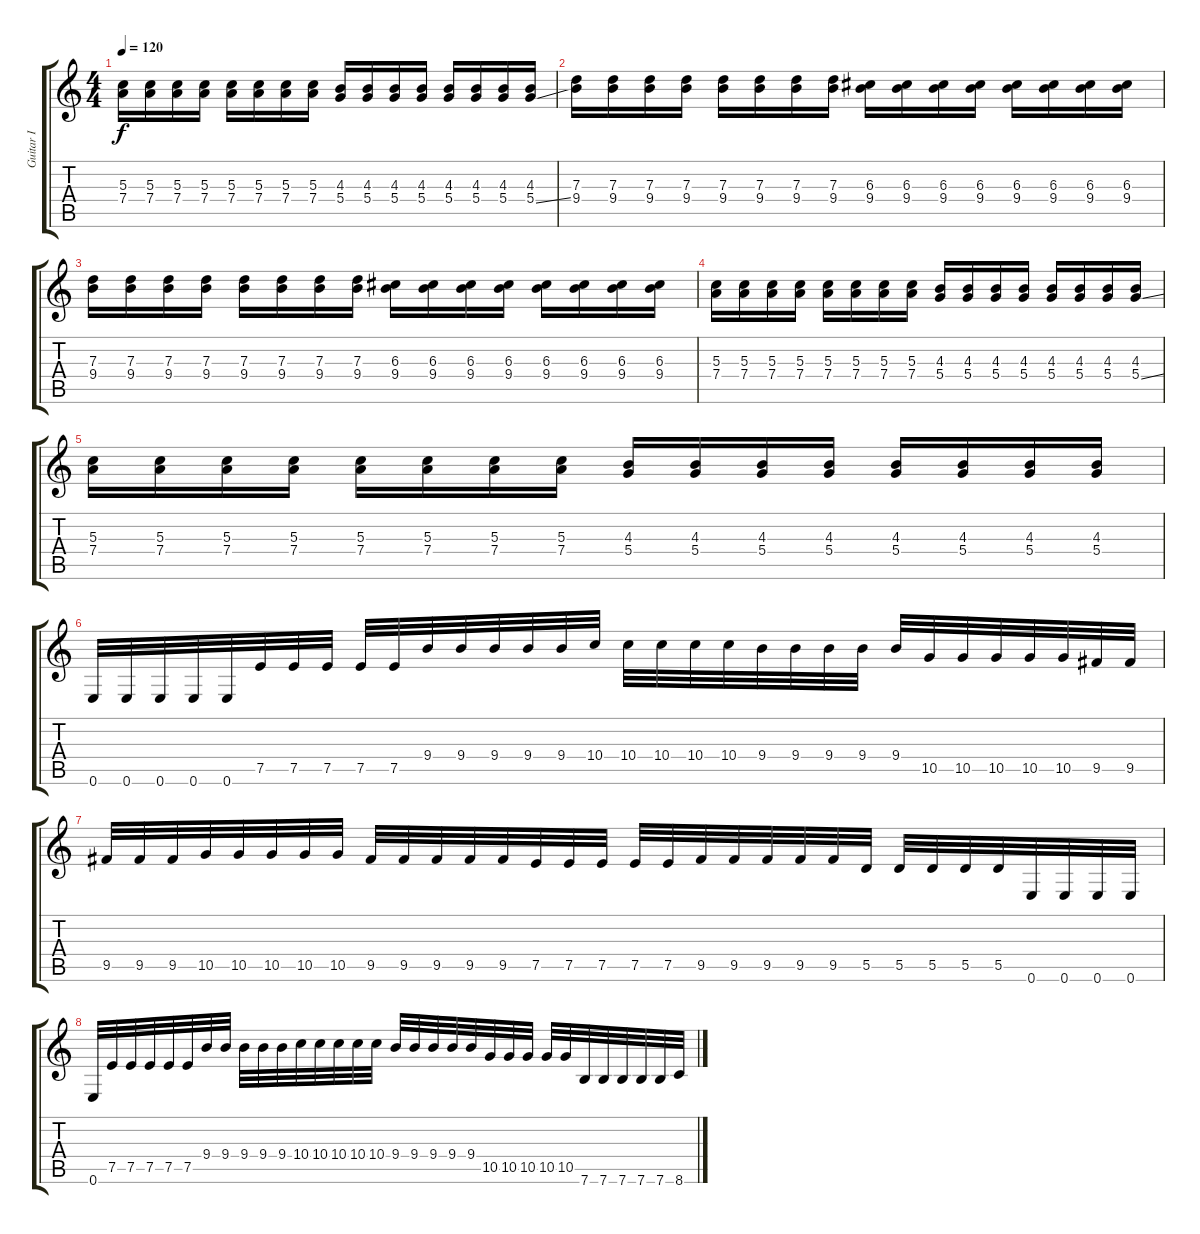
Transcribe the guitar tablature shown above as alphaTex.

\track ("Guitar I" "Guitar I") {instrument distortionguitar}
\staff {score tabs}
\tuning (E4 B3 G3 D3 A2 E2) {hide}
\ts (4 4)
\tempo 120
\clef g2
\ks c
(5.3 7.4).16{dy f} (5.3 7.4).16 (5.3 7.4).16 (5.3 7.4).16 (5.3 7.4).16 (5.3 7.4).16 (5.3 7.4).16 (5.3 7.4).16 (4.3 5.4).16 (4.3 5.4).16 (4.3 5.4).16 (4.3 5.4).16 (4.3 5.4).16 (4.3 5.4).16 (4.3 5.4).16 (4.3 5.4{ss}).16 |
(7.3 9.4).16 (7.3 9.4).16 (7.3 9.4).16 (7.3 9.4).16 (7.3 9.4).16 (7.3 9.4).16 (7.3 9.4).16 (7.3 9.4).16 (6.3 9.4).16 (6.3 9.4).16 (6.3 9.4).16 (6.3 9.4).16 (6.3 9.4).16 (6.3 9.4).16 (6.3 9.4).16 (6.3 9.4).16 |
(7.3 9.4).16 (7.3 9.4).16 (7.3 9.4).16 (7.3 9.4).16 (7.3 9.4).16 (7.3 9.4).16 (7.3 9.4).16 (7.3 9.4).16 (6.3 9.4).16 (6.3 9.4).16 (6.3 9.4).16 (6.3 9.4).16 (6.3 9.4).16 (6.3 9.4).16 (6.3 9.4).16 (6.3 9.4).16 |
(5.3 7.4).16 (5.3 7.4).16 (5.3 7.4).16 (5.3 7.4).16 (5.3 7.4).16 (5.3 7.4).16 (5.3 7.4).16 (5.3 7.4).16 (4.3 5.4).16 (4.3 5.4).16 (4.3 5.4).16 (4.3 5.4).16 (4.3 5.4).16 (4.3 5.4).16 (4.3 5.4).16 (4.3 5.4{ss}).16 |
(5.3 7.4).16 (5.3 7.4).16 (5.3 7.4).16 (5.3 7.4).16 (5.3 7.4).16 (5.3 7.4).16 (5.3 7.4).16 (5.3 7.4).16 (4.3 5.4).16 (4.3 5.4).16 (4.3 5.4).16 (4.3 5.4).16 (4.3 5.4).16 (4.3 5.4).16 (4.3 5.4).16 (4.3 5.4).16 |
0.6.32 0.6.32 0.6.32 0.6.32 0.6.32 7.5.32 7.5.32 7.5.32 7.5.32 7.5.32 9.4.32 9.4.32 9.4.32 9.4.32 9.4.32 10.4.32 10.4.32 10.4.32 10.4.32 10.4.32 9.4.32 9.4.32 9.4.32 9.4.32 9.4.32 10.5.32 10.5.32 10.5.32 10.5.32 10.5.32 9.5.32 9.5.32 |
9.5.32 9.5.32 9.5.32 10.5.32 10.5.32 10.5.32 10.5.32 10.5.32 9.5.32 9.5.32 9.5.32 9.5.32 9.5.32 7.5.32 7.5.32 7.5.32 7.5.32 7.5.32 9.5.32 9.5.32 9.5.32 9.5.32 9.5.32 5.5.32 5.5.32 5.5.32 5.5.32 5.5.32 0.6.32 0.6.32 0.6.32 0.6.32 |
0.6.32 7.5.32 7.5.32 7.5.32 7.5.32 7.5.32 9.4.32 9.4.32 9.4.32 9.4.32 9.4.32 10.4.32 10.4.32 10.4.32 10.4.32 10.4.32 9.4.32 9.4.32 9.4.32 9.4.32 9.4.32 10.5.32 10.5.32 10.5.32 10.5.32 10.5.32 7.6.32 7.6.32 7.6.32 7.6.32 7.6.32 8.6.32
